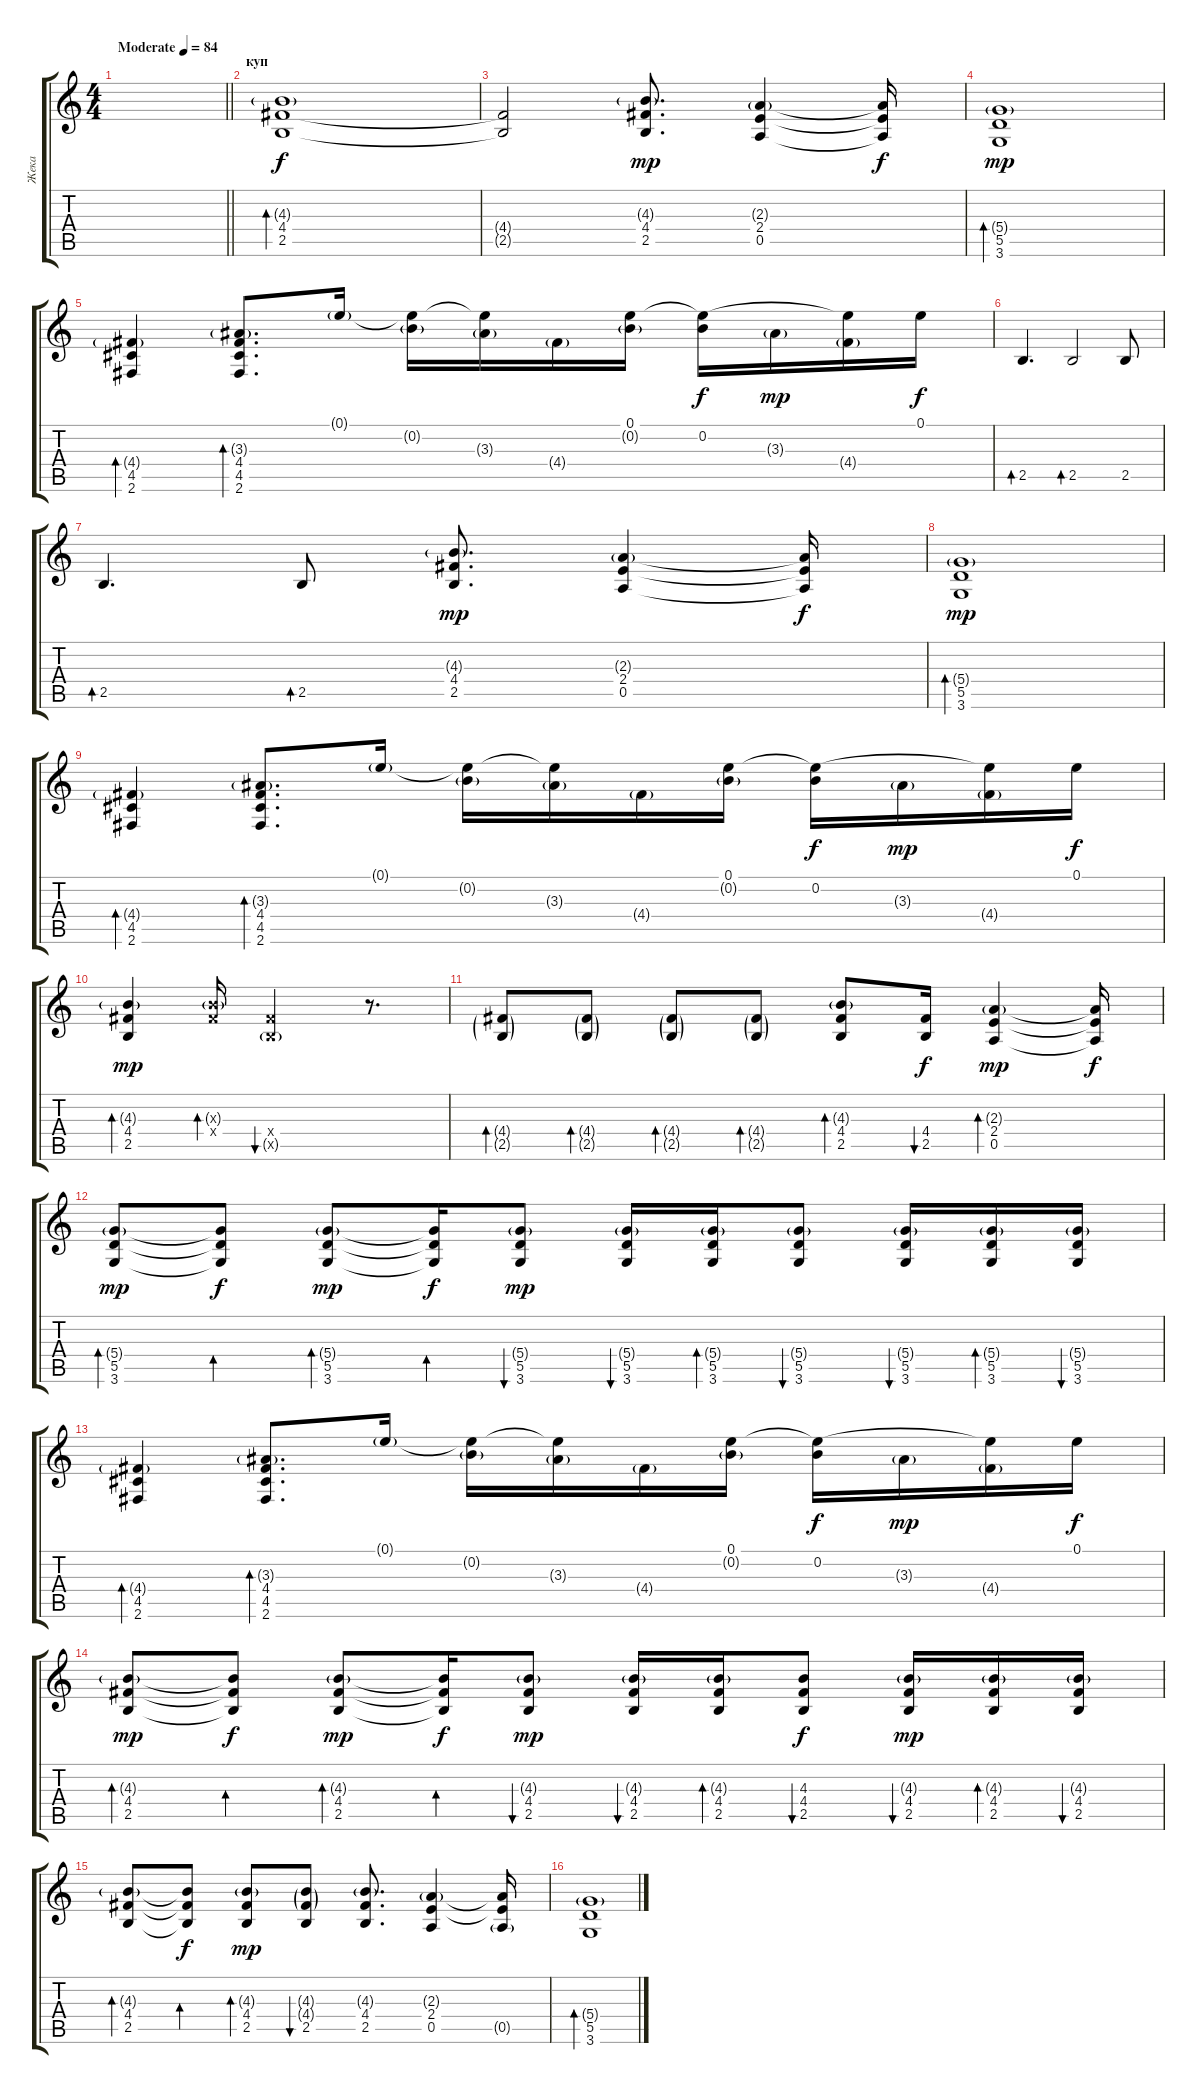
\track ("Жека" "Жека") {instrument electricguitarjazz}
\staff {score tabs}
\tuning (E4 B3 G3 D3 A2 E2) {hide}
\ts (4 4)
\tempo (84 "Moderate")
\clef g2
\barLineRight lightlight
\ks c
|
\section ("" "куп")
(4.3{g} 4.4 2.5).1{bd 120} |
(4.4{t} 2.5{t}).2{dy f} (4.3{g} 4.4 2.5).8{d dy mp} (2.3{g} 2.4 0.5).4 (2.3{t} 2.4{t} 0.5{t}).16{dy f} |
(5.4{g} 5.5 3.6).1{bd 120 dy mp} |
(4.4{g} 4.5 2.6).4{bd 120} (3.3{g} 4.4 4.5 2.6).8{d bd 120} 0.1{g}.16 (0.1{t} 0.2{g}).16 (0.1{t} 3.3{g}).16 4.4{g}.16 (0.1 0.2{g}).16 (0.1{t} 0.2).16{dy f} 3.3{g}.16{dy mp} (0.1{t} 4.4{g}).16 0.1.16{dy f} |
2.5.4{d bd 120 volume 4} 2.5.2{bd 120} 2.5.8 |
2.5.4{d bd 120 volume 3} 2.5.8{bd 120} (4.3{g} 4.4 2.5).8{d dy mp volume 13} (2.3{g} 2.4 0.5).4 (2.3{t} 2.4{t} 0.5{t}).16{dy f} |
(5.4{g} 5.5 3.6).1{bd 120 dy mp} |
(4.4{g} 4.5 2.6).4{bd 120} (3.3{g} 4.4 4.5 2.6).8{d bd 120} 0.1{g}.16 (0.1{t} 0.2{g}).16 (0.1{t} 3.3{g}).16 4.4{g}.16 (0.1 0.2{g}).16 (0.1{t} 0.2).16{dy f} 3.3{g}.16{dy mp} (0.1{t} 4.4{g}).16 0.1.16{dy f} |
(4.3{g} 4.4 2.5).4{bd 120 dy mp} (4.3{g x} 4.4{x}).16{bd 120} (4.4{x} 2.5{g x}).2{bu 120} r.8{d} |
(4.4{g} 2.5{g}).8{bd 120} (4.4{g} 2.5{g}).8{bd 120} (4.4{g} 2.5{g}).8{bd 120} (4.4{g} 2.5{g}).8{bd 120} (4.3{g} 4.4 2.5).8{bd 120} (4.4 2.5).16{bu 120 dy f} (2.3{g} 2.4 0.5).4{bd 120 dy mp} (2.3{t} 2.4{t} 0.5{t}).16{dy f} |
(5.4{g} 5.5 3.6).8{bd 120 dy mp} (5.4{t} 5.5{t} 3.6{t}).8{bd 120 dy f} (5.4{g} 5.5 3.6).8{bd 120 dy mp} (5.4{t} 5.5{t} 3.6{t}).16{bd 120 dy f} (5.4{g} 5.5 3.6).8{bu 120 dy mp} (5.4{g} 5.5 3.6).16{bu 120} (5.4{g} 5.5 3.6).16{bd 120} (5.4{g} 5.5 3.6).8{bu 120} (5.4{g} 5.5 3.6).16{bu 120} (5.4{g} 5.5 3.6).16{bd 120} (5.4{g} 5.5 3.6).16{bu 120} |
(4.4{g} 4.5 2.6).4{bd 120} (3.3{g} 4.4 4.5 2.6).8{d bd 120} 0.1{g}.16 (0.1{t} 0.2{g}).16 (0.1{t} 3.3{g}).16 4.4{g}.16 (0.1 0.2{g}).16 (0.1{t} 0.2).16{dy f} 3.3{g}.16{dy mp} (0.1{t} 4.4{g}).16 0.1.16{dy f} |
(4.3{g} 4.4 2.5).8{bd 120 dy mp} (4.3{t} 4.4{t} 2.5{t}).8{bd 120 dy f} (4.3{g} 4.4 2.5).8{bd 120 dy mp} (4.3{t} 4.4{t} 2.5{t}).16{bd 120 dy f} (4.3{g} 4.4 2.5).8{bu 120 dy mp} (4.3{g} 4.4 2.5).16{bu 120} (4.3{g} 4.4 2.5).16{bd 120} (4.3 4.4 2.5).8{bu 120 dy f} (4.3{g} 4.4 2.5).16{bu 120 dy mp} (4.3{g} 4.4 2.5).16{bd 120} (4.3{g} 4.4 2.5).16{bu 120} |
(4.3{g} 4.4 2.5).8{bd 120} (4.3{t} 4.4{t} 2.5{t}).8{bd 120 dy f} (4.3{g} 4.4 2.5).8{bd 120 dy mp} (4.3{g} 4.4{g} 2.5).8{bu 120} (4.3{g} 4.4 2.5).8{d} (2.3{g} 2.4 0.5).4 (2.3{t} 2.4{t} 0.5{g}).16 |
(5.4{g} 5.5 3.6).1{bd 120}
